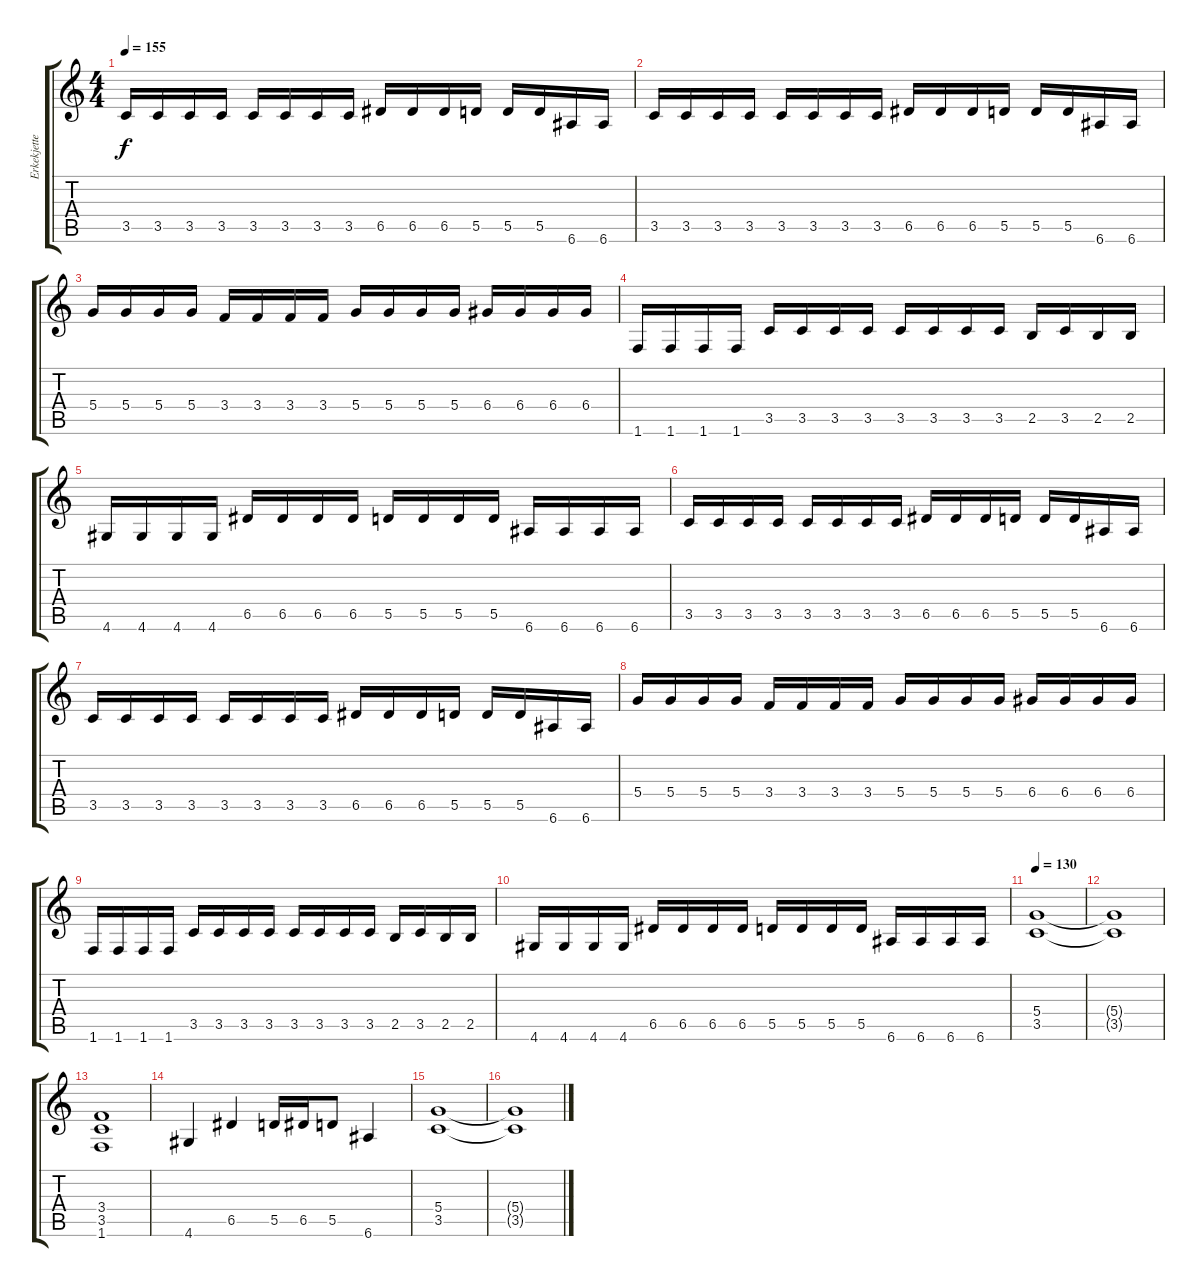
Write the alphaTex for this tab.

\track ("Erkekjetter Silenoz" "Erkekjette") {instrument overdrivenguitar}
\staff {score tabs}
\tuning (E4 B3 G3 D3 A2 E2) {hide}
\ts (4 4)
\tempo 155
\clef g2
\ks c
3.5.16{dy f} 3.5.16 3.5.16 3.5.16 3.5.16 3.5.16 3.5.16 3.5.16 6.5.16 6.5.16 6.5.16 5.5.16 5.5.16 5.5.16 6.6.16 6.6.16 |
3.5.16 3.5.16 3.5.16 3.5.16 3.5.16 3.5.16 3.5.16 3.5.16 6.5.16 6.5.16 6.5.16 5.5.16 5.5.16 5.5.16 6.6.16 6.6.16 |
5.4.16 5.4.16 5.4.16 5.4.16 3.4.16 3.4.16 3.4.16 3.4.16 5.4.16 5.4.16 5.4.16 5.4.16 6.4.16 6.4.16 6.4.16 6.4.16 |
1.6.16 1.6.16 1.6.16 1.6.16 3.5.16 3.5.16 3.5.16 3.5.16 3.5.16 3.5.16 3.5.16 3.5.16 2.5.16 3.5.16 2.5.16 2.5.16 |
4.6.16 4.6.16 4.6.16 4.6.16 6.5.16 6.5.16 6.5.16 6.5.16 5.5.16 5.5.16 5.5.16 5.5.16 6.6.16 6.6.16 6.6.16 6.6.16 |
3.5.16 3.5.16 3.5.16 3.5.16 3.5.16 3.5.16 3.5.16 3.5.16 6.5.16 6.5.16 6.5.16 5.5.16 5.5.16 5.5.16 6.6.16 6.6.16 |
3.5.16 3.5.16 3.5.16 3.5.16 3.5.16 3.5.16 3.5.16 3.5.16 6.5.16 6.5.16 6.5.16 5.5.16 5.5.16 5.5.16 6.6.16 6.6.16 |
5.4.16 5.4.16 5.4.16 5.4.16 3.4.16 3.4.16 3.4.16 3.4.16 5.4.16 5.4.16 5.4.16 5.4.16 6.4.16 6.4.16 6.4.16 6.4.16 |
1.6.16 1.6.16 1.6.16 1.6.16 3.5.16 3.5.16 3.5.16 3.5.16 3.5.16 3.5.16 3.5.16 3.5.16 2.5.16 3.5.16 2.5.16 2.5.16 |
4.6.16 4.6.16 4.6.16 4.6.16 6.5.16 6.5.16 6.5.16 6.5.16 5.5.16 5.5.16 5.5.16 5.5.16 6.6.16 6.6.16 6.6.16 6.6.16 |
\tempo 130
(5.4 3.5).1 |
(5.4{t} 3.5{t}).1 |
(3.4 3.5 1.6).1 |
4.6.4 6.5.4 5.5.16 6.5.16 5.5.8 6.6.4 |
(5.4 3.5).1 |
(5.4{t} 3.5{t}).1
